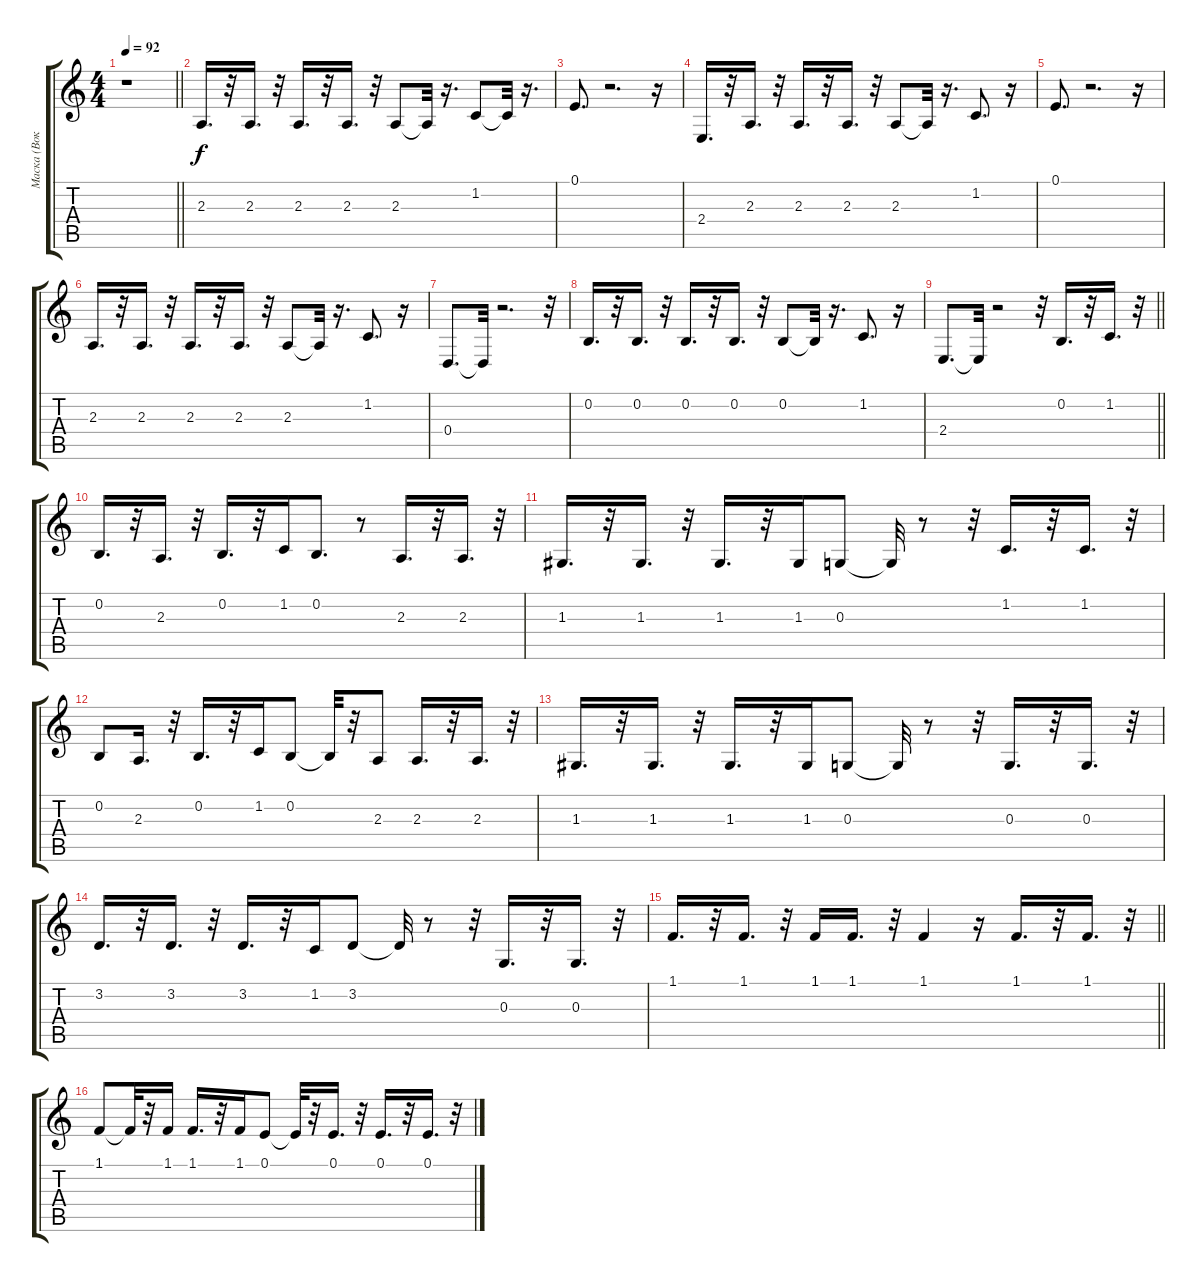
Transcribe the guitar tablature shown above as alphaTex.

\track ("Маска (Вокал)" "Маска (Вок") {instrument lead6voice}
\staff {score tabs}
\tuning (E4 B3 G3 D3 A2 E2) {hide}
\ts (4 4)
\tempo 92
\clef g2
\barLineRight lightlight
\ks c
r.1{dy f} |
2.3.16{d} r.32 2.3.16{d} r.32 2.3.16{d} r.32 2.3.16{d} r.32 2.3.8 2.3{t}.32 r.16{d} 1.2.8 1.2{t}.32 r.16{d} |
0.1.8{d} r.2{d} r.16 |
2.4.16{d} r.32 2.3.16{d} r.32 2.3.16{d} r.32 2.3.16{d} r.32 2.3.8 2.3{t}.32 r.16{d} 1.2.8{d} r.16 |
0.1.8{d} r.2{d} r.16 |
2.3.16{d} r.32 2.3.16{d} r.32 2.3.16{d} r.32 2.3.16{d} r.32 2.3.8 2.3{t}.32 r.16{d} 1.2.8{d} r.16 |
0.4.8{d} 0.4{t}.32 r.2{d} r.32 |
0.2.16{d} r.32 0.2.16{d} r.32 0.2.16{d} r.32 0.2.16{d} r.32 0.2.8 0.2{t}.32 r.16{d} 1.2.8{d} r.16 |
\barLineRight lightlight
2.4.8{d} 2.4{t}.32 r.2 r.32 0.2.16{d} r.32 1.2.16{d} r.32 |
\section ("" "")
0.2.16{d} r.32 2.3.16{d} r.32 0.2.16{d} r.32 1.2.16 0.2.8{d} r.8 2.3.16{d} r.32 2.3.16{d} r.32 |
1.3.16{d} r.32 1.3.16{d} r.32 1.3.16{d} r.32 1.3.16 0.3.8 0.3{t}.32 r.8 r.32 1.2.16{d} r.32 1.2.16{d} r.32 |
0.2.8 2.3.16{d} r.32 0.2.16{d} r.32 1.2.16 0.2.8 0.2{t}.32 r.32 2.3.8 2.3.16{d} r.32 2.3.16{d} r.32 |
1.3.16{d} r.32 1.3.16{d} r.32 1.3.16{d} r.32 1.3.16 0.3.8 0.3{t}.32 r.8 r.32 0.3.16{d} r.32 0.3.16{d} r.32 |
3.2.16{d} r.32 3.2.16{d} r.32 3.2.16{d} r.32 1.2.16 3.2.8 3.2{t}.32 r.8 r.32 0.3.16{d} r.32 0.3.16{d} r.32 |
\barLineRight lightlight
1.1.16{d} r.32 1.1.16{d} r.32 1.1.16 1.1.16{d} r.32 1.1.4 r.16 1.1.16{d} r.32 1.1.16{d} r.32 |
\section ("" "")
1.1.8 1.1{t}.32 r.32 1.1.16 1.1.16{d} r.32 1.1.16 0.1.8 0.1{t}.32 r.32 0.1.16{d} r.32 0.1.16{d} r.32 0.1.16{d} r.32
